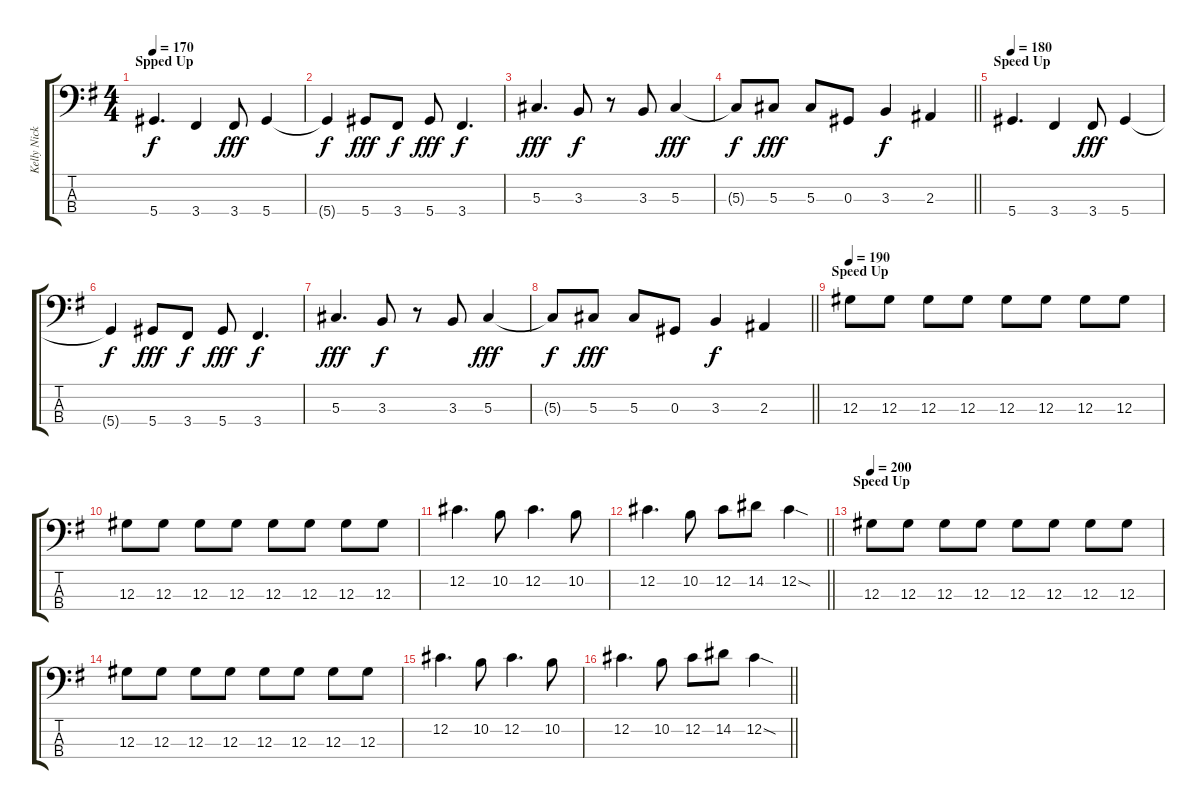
\track ("Kelly Nickels - Bass" "Kelly Nick") {instrument electricbasspick}
\staff {score tabs}
\tuning (Gb2 Db2 Ab1 Eb1) {hide}
\ts (4 4)
\section ("" "Spped Up")
\tempo 170
\clef f4
\ks g
5.4.4{d dy f} 3.4.4 3.4.8{dy fff} 5.4.4 |
5.4{t}.4{dy f} 5.4.8{dy fff} 3.4.8{dy f} 5.4.8{dy fff} 3.4.4{d dy f} |
5.3.4{d dy fff} 3.3.8{dy f} r.8 3.3.8 5.3.4{dy fff} |
\barLineRight lightlight
5.3{t}.8{dy f} 5.3.8{dy fff} 5.3.8 0.3.8 3.3.4{dy f} 2.3.4 |
\section ("" "Speed Up")
\tempo 180
5.4.4{d} 3.4.4 3.4.8{dy fff} 5.4.4 |
5.4{t}.4{dy f} 5.4.8{dy fff} 3.4.8{dy f} 5.4.8{dy fff} 3.4.4{d dy f} |
5.3.4{d dy fff} 3.3.8{dy f} r.8 3.3.8 5.3.4{dy fff} |
\barLineRight lightlight
5.3{t}.8{dy f} 5.3.8{dy fff} 5.3.8 0.3.8 3.3.4{dy f} 2.3.4 |
\section ("" "Speed Up")
\tempo 190
12.3.8 12.3.8 12.3.8 12.3.8 12.3.8 12.3.8 12.3.8 12.3.8 |
12.3.8 12.3.8 12.3.8 12.3.8 12.3.8 12.3.8 12.3.8 12.3.8 |
12.2.4{d} 10.2.8 12.2.4{d} 10.2.8 |
\barLineRight lightlight
12.2.4{d} 10.2.8 12.2.8 14.2.8 12.2{sod}.4 |
\section ("" "Speed Up")
\tempo 200
12.3.8 12.3.8 12.3.8 12.3.8 12.3.8 12.3.8 12.3.8 12.3.8 |
12.3.8 12.3.8 12.3.8 12.3.8 12.3.8 12.3.8 12.3.8 12.3.8 |
12.2.4{d} 10.2.8 12.2.4{d} 10.2.8 |
\barLineRight lightlight
12.2.4{d} 10.2.8 12.2.8 14.2.8 12.2{sod}.4
